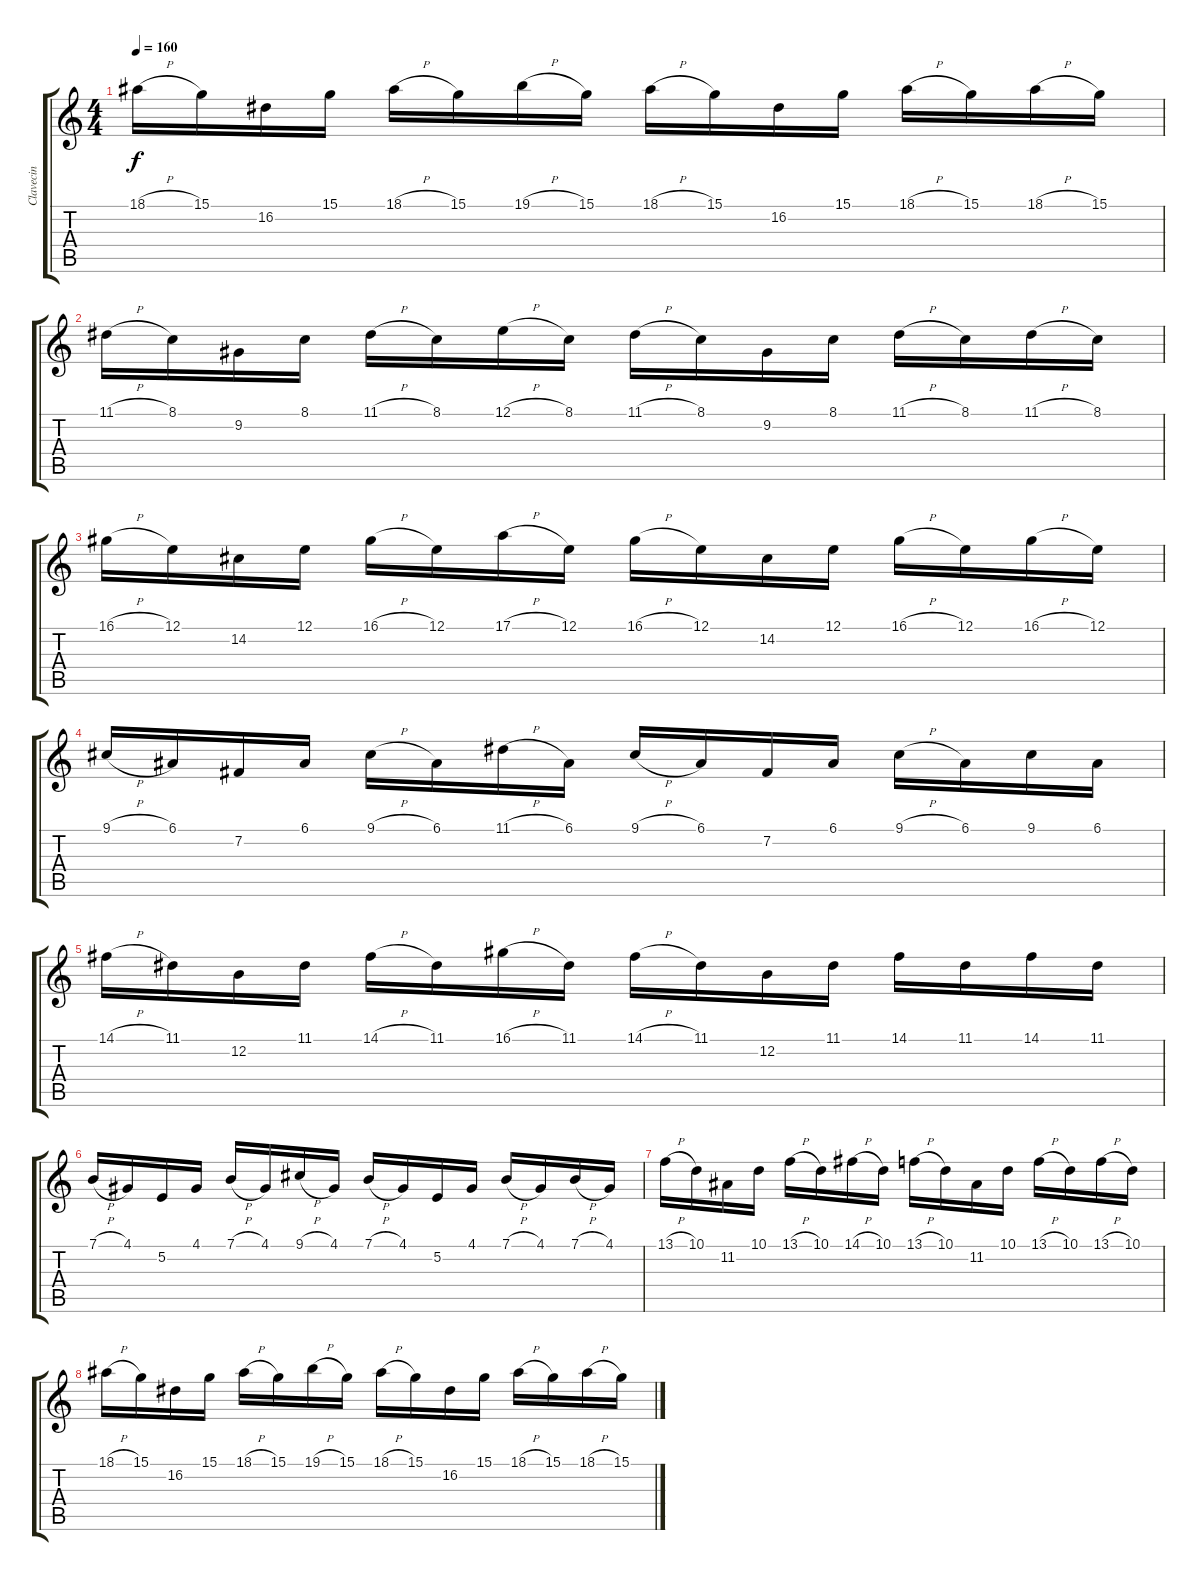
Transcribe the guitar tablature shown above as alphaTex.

\track ("Clavecin" "Clavecin") {instrument harpsichord}
\staff {score tabs}
\tuning (E4 B3 G3 D3 A2 E2) {hide}
\ts (4 4)
\tempo 160
\clef g2
\ks c
18.1{h}.16{dy f} 15.1.16 16.2.16 15.1.16 18.1{h}.16 15.1.16 19.1{h}.16 15.1.16 18.1{h}.16 15.1.16 16.2.16 15.1.16 18.1{h}.16 15.1.16 18.1{h}.16 15.1.16 |
11.1{h}.16 8.1.16 9.2.16 8.1.16 11.1{h}.16 8.1.16 12.1{h}.16 8.1.16 11.1{h}.16 8.1.16 9.2.16 8.1.16 11.1{h}.16 8.1.16 11.1{h}.16 8.1.16 |
16.1{h}.16 12.1.16 14.2.16 12.1.16 16.1{h}.16 12.1.16 17.1{h}.16 12.1.16 16.1{h}.16 12.1.16 14.2.16 12.1.16 16.1{h}.16 12.1.16 16.1{h}.16 12.1.16 |
9.1{h}.16 6.1.16 7.2.16 6.1.16 9.1{h}.16 6.1.16 11.1{h}.16 6.1.16 9.1{h}.16 6.1.16 7.2.16 6.1.16 9.1{h}.16 6.1.16 9.1.16 6.1.16 |
14.1{h}.16 11.1.16 12.2.16 11.1.16 14.1{h}.16 11.1.16 16.1{h}.16 11.1.16 14.1{h}.16 11.1.16 12.2.16 11.1.16 14.1.16 11.1.16 14.1.16 11.1.16 |
7.1{h}.16 4.1.16 5.2.16 4.1.16 7.1{h}.16 4.1.16 9.1{h}.16 4.1.16 7.1{h}.16 4.1.16 5.2.16 4.1.16 7.1{h}.16 4.1.16 7.1{h}.16 4.1.16 |
13.1{h}.16 10.1.16 11.2.16 10.1.16 13.1{h}.16 10.1.16 14.1{h}.16 10.1.16 13.1{h}.16 10.1.16 11.2.16 10.1.16 13.1{h}.16 10.1.16 13.1{h}.16 10.1.16 |
18.1{h}.16 15.1.16 16.2.16 15.1.16 18.1{h}.16 15.1.16 19.1{h}.16 15.1.16 18.1{h}.16 15.1.16 16.2.16 15.1.16 18.1{h}.16 15.1.16 18.1{h}.16 15.1.16
